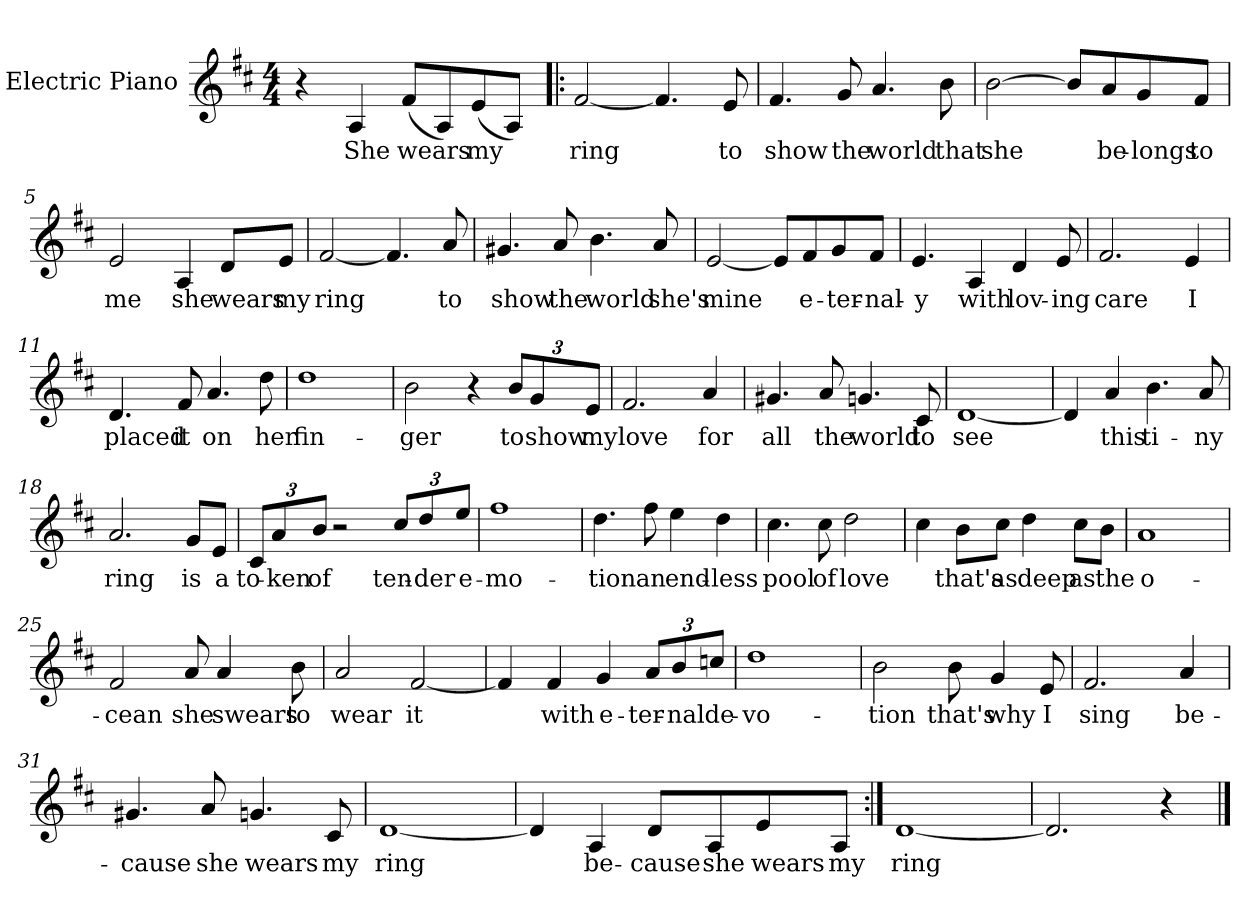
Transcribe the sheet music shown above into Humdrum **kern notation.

**kern	**text
*part1	*part1
*staff1	*staff1
*I"Electric Piano	*
*I'E.Pno	*
*clefG2	*
*k[f#c#]	*
*D:	*
*M4/4	*
=1	=1
4r	.
4A/	She
(8f#/L	wears
8A/)	.
(8e/	my
8A/J)	.
=2!|:	=2!|:
[2f#/	ring
4.f#/]	.
8e/	to
=3	=3
4.f#/	show
8g/	the
4.a/	world
8b\	that
=4	=4
[2b\	she
8b/L]	.
8a/	be-
8g/	longs
8f#/J	to
=5	=5
2e/	me
4A/	she
8d/L	wears
8e/J	my
!!LO:LB:g=z
=6	=6
[2f#/	ring
4.f#/]	.
8a/	to
=7	=7
4.g#X/	show
8a/	the
4.b\	world
8a/	she's
=8	=8
[2e/	mine
8e/L]	.
8f#/	e-
8g/	ter-
8f#/J	nal-
=9	=9
4.e/	y
4A/	with
4d/	lov-
8e/	ing
!!LO:LB:g=z
=10	=10
2.f#/	care
4e/	I
=11	=11
4.d/	placed
8f#/	it
4.a/	on
8dd\	her
=12	=12
1dd	fin-
=13	=13
2b\	ger
4r	.
*Xbrackettup	*
12b/L	to
12g/	show
12e/J	my
!!LO:LB:g=z
=14	=14
2.f#/	love
4a/	for
=15	=15
4.g#X/	all
8a/	the
4.gn/	world
8c#/	to
=16	=16
[1d	see
=17	=17
4d/]	.
4a/	this
4.b\	ti-
8a/	ny
!!LO:LB:g=z
=18	=18
2.a/	ring
8g/L	is
8e/J	a
=19	=19
12c#/L	to-
12a/	ken
12b/J	of
2r	.
12cc#/L	ten-
12dd/	der
12ee/J	e-
=20	=20
1ff#	mo-
=21	=21
4.dd\	tion
8ff#\	an
4ee\	end-
4dd\	less
!!LO:LB:g=z
=22	=22
4.cc#\	pool
8cc#\	of
2dd\	love
=23	=23
4cc#\	.
8b\L	that's
8cc#\J	as
4dd\	deep
8cc#\L	as
8b\J	the
=24	=24
1a	o-
=25	=25
2f#/	cean
8a/	she
4a/	swears
8b\	to
!!LO:LB:g=z
=26	=26
2a/	wear
[2f#/	it
=27	=27
4f#/]	.
4f#/	with
4g/	e-
12a/L	ter-
12b/	nal
12ccn/J	de-
=28	=28
1dd	vo-
=29	=29
2b\	tion
8b\	that's
4g/	why
8e/	I
!!LO:LB:g=z
=30	=30
2.f#/	sing
4a/	be-
=31	=31
4.g#X/	cause
8a/	she
4.gn/	wears
8c#/	my
=32	=32
[1d	ring
=33	=33
4d/]	.
4A/	be-
8d/L	cause
8A/	she
8e/	wears
8A/J	my
=34:|!	=34:|!
[1d	ring
=35	=35
2.d/]	.
4r	.
==	==
*-	*-
